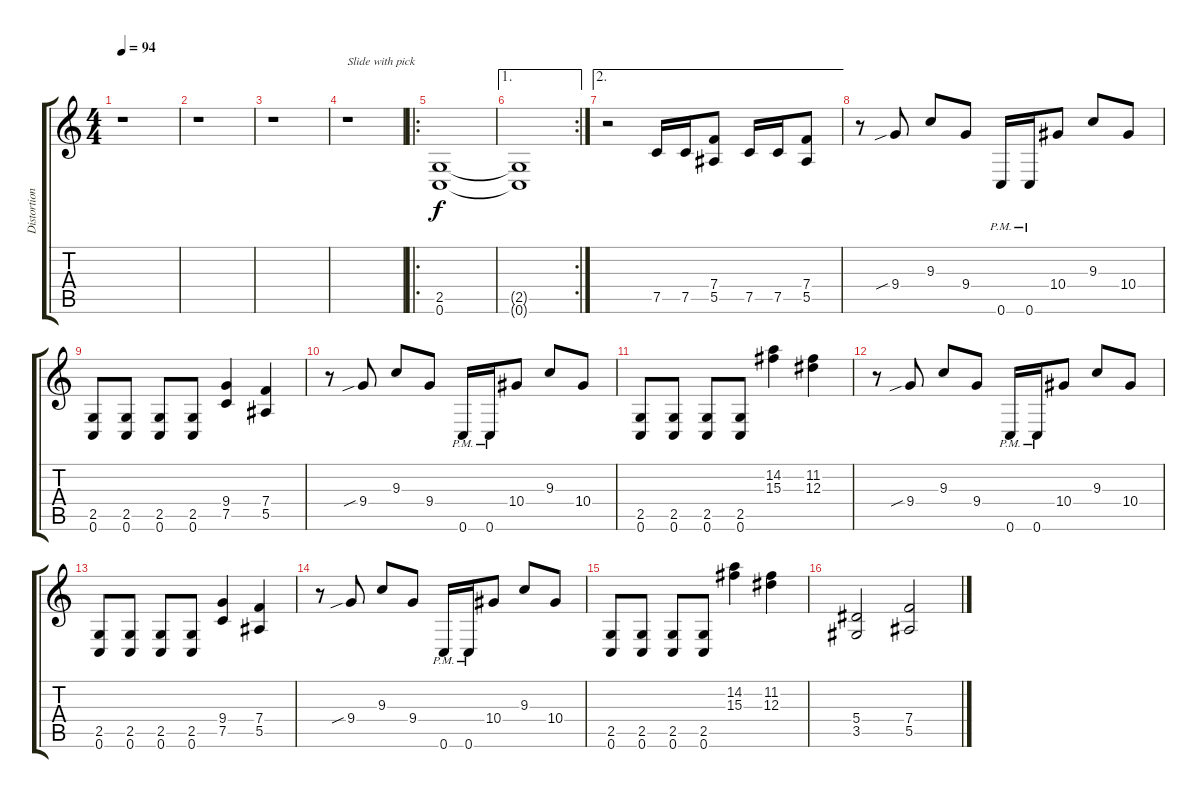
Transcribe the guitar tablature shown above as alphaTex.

\track ("Distortion guitar" "Distortion") {instrument distortionguitar}
\staff {score tabs}
\tuning (C4 G3 Eb3 Bb2 F2 C2) {hide}
\ts (4 4)
\tempo 94
\clef g2
\ks c
r.1{dy f instrument distortionguitar} |
r.1 |
r.1 |
r.1{txt "Slide with pick"} |
\ro
(2.5 0.6).1{instrument distortionguitar} |
\ae 1
\rc 2
(2.5{t} 0.6{t}).1 |
\ae 2
r.2 7.5.16 7.5.16 (7.4 5.5).8 7.5.16 7.5.16 (7.4 5.5).8 |
r.8 9.4{sib}.8 9.3.8 9.4.8 0.6{pm}.16 0.6{pm}.16 10.4.8 9.3.8 10.4.8 |
(2.5 0.6).8 (2.5 0.6).8 (2.5 0.6).8 (2.5 0.6).8 (9.4 7.5).4 (7.4 5.5).4 |
r.8 9.4{sib}.8 9.3.8 9.4.8 0.6{pm}.16 0.6{pm}.16 10.4.8 9.3.8 10.4.8 |
(2.5 0.6).8 (2.5 0.6).8 (2.5 0.6).8 (2.5 0.6).8 (14.2 15.3).4 (11.2 12.3).4 |
r.8 9.4{sib}.8 9.3.8 9.4.8 0.6{pm}.16 0.6{pm}.16 10.4.8 9.3.8 10.4.8 |
(2.5 0.6).8 (2.5 0.6).8 (2.5 0.6).8 (2.5 0.6).8 (9.4 7.5).4 (7.4 5.5).4 |
r.8 9.4{sib}.8 9.3.8 9.4.8 0.6{pm}.16 0.6{pm}.16 10.4.8 9.3.8 10.4.8 |
(2.5 0.6).8 (2.5 0.6).8 (2.5 0.6).8 (2.5 0.6).8 (14.2 15.3).4 (11.2 12.3).4 |
(5.4 3.5).2 (7.4 5.5).2
